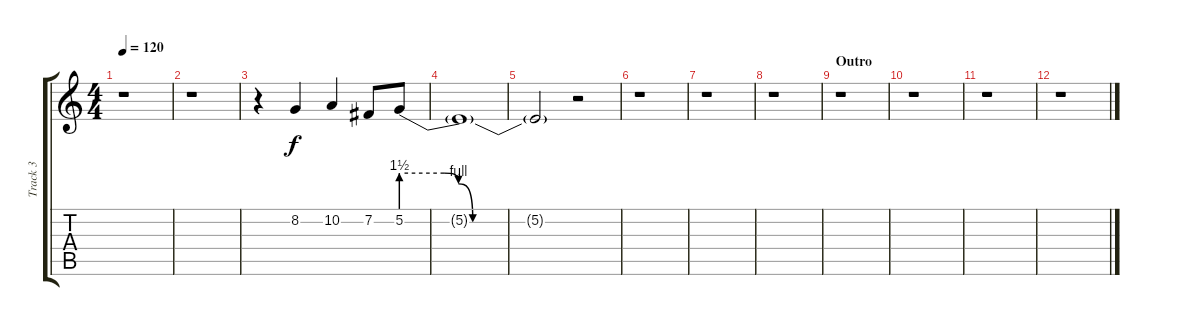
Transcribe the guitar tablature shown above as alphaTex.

\track ("Track 3" "Track 3") {instrument trumpet}
\staff {score tabs}
\tuning (E4 B3 G3 D3 A2 E2) {hide}
\ts (4 4)
\tempo 120
\clef g2
\ks c
r.1{dy f} |
r.1 |
r.4 8.2.4 10.2.4 7.2.8 5.2{be (custom 0 6 15 6 20 4 25 0 60 0)}.8 |
5.2{t}.1 |
5.2{t}.2 r.2 |
r.1 |
r.1 |
r.1 |
\section ("" "Outro")
r.1 |
r.1 |
r.1 |
r.1
